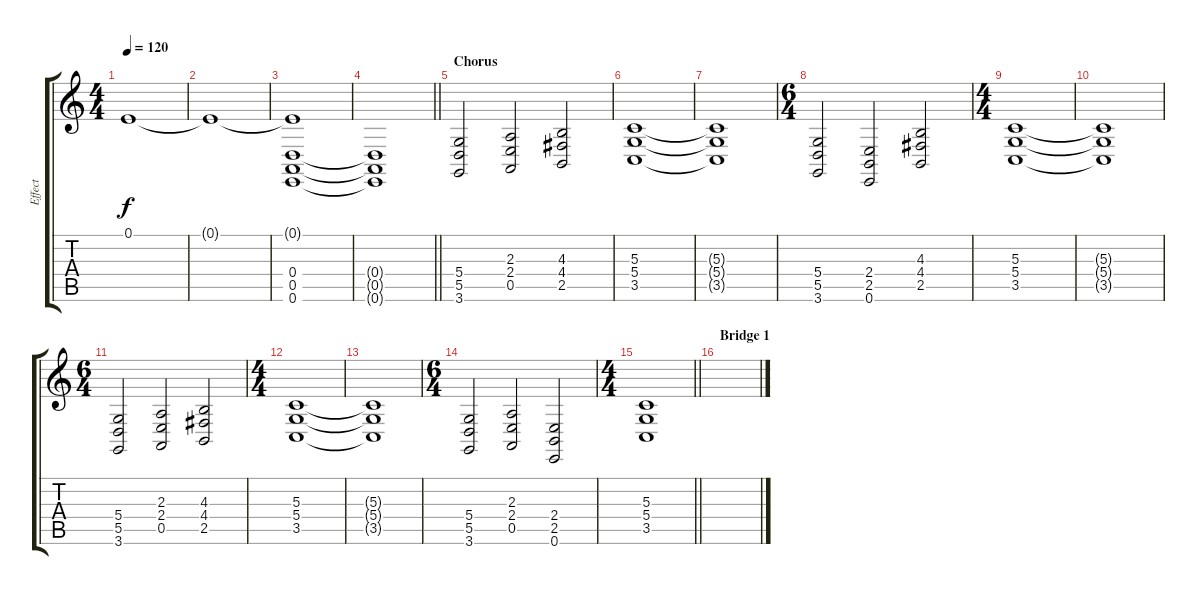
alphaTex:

\track ("Effect" "Effect") {instrument fx6goblins}
\staff {score tabs}
\tuning (E4 B3 G3 D3 A2 E2) {hide}
\ts (4 4)
\tempo 120
\clef g2
\ks c
0.1{t}.1{dy f} |
0.1{t}.1 |
(0.1{t} 0.4{t} 0.5{t} 0.6{t}).1{volume 0} |
\barLineRight lightlight
(0.4{t} 0.5{t} 0.6{t}).1 |
\section ("" "Chorus")
(5.4 5.5 3.6).2{volume 10} (2.3 2.4 0.5).2 (4.3 4.4 2.5).2 |
(5.3 5.4 3.5).1{volume 16} |
(5.3{t} 5.4{t} 3.5{t}).1 |
\ts (6 4)
(5.4 5.5 3.6).2{volume 10} (2.4 2.5 0.6).2 (4.3 4.4 2.5).2 |
\ts (4 4)
(5.3 5.4 3.5).1{volume 16} |
(5.3{t} 5.4{t} 3.5{t}).1 |
\ts (6 4)
(5.4 5.5 3.6).2{volume 10} (2.3 2.4 0.5).2 (4.3 4.4 2.5).2 |
\ts (4 4)
(5.3 5.4 3.5).1{volume 16} |
(5.3{t} 5.4{t} 3.5{t}).1 |
\ts (6 4)
(5.4 5.5 3.6).2{volume 10} (2.3 2.4 0.5).2 (2.4 2.5 0.6).2 |
\ts (4 4)
\barLineRight lightlight
(5.3 5.4 3.5).1{volume 16} |
\section ("" "Bridge 1")
